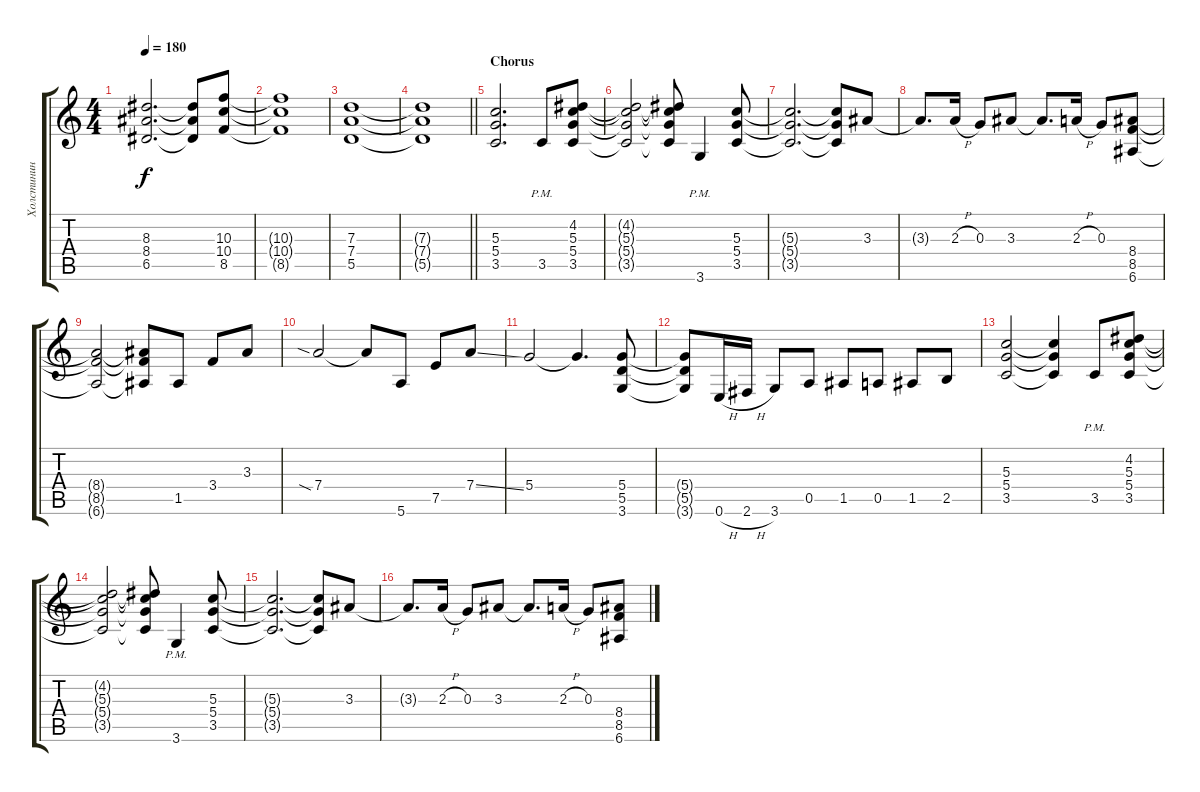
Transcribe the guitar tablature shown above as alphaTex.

\track ("Холстинин" "Холстинин") {instrument distortionguitar}
\staff {score tabs}
\tuning (E4 B3 G3 D3 A2 E2) {hide}
\ts (4 4)
\tempo 180
\clef g2
\ks c
(8.3{t} 8.4{t} 6.5{t}).2{d dy f} (8.3{t} 8.4{t} 6.5{t}).8 (10.3 10.4 8.5).8 |
(10.3{t} 10.4{t} 8.5{t}).1 |
(7.3 7.4 5.5).1 |
\barLineRight lightlight
(7.3{t} 7.4{t} 5.5{t}).1 |
\section ("" "Chorus")
(5.3 5.4 3.5).2{d} 3.5{pm}.8 (4.2 5.3 5.4 3.5).8 |
(4.2{t} 5.3{t} 5.4{t} 3.5{t}).2 (4.2{t} 5.3{t} 5.4{t} 3.5{t}).8 3.6{pm}.4 (5.3 5.4 3.5).8 |
(5.3{t} 5.4{t} 3.5{t}).2{d} (5.3{t} 5.4{t} 3.5{t}).8 3.3.8 |
3.3{t}.8{d} 2.3{h}.16 0.3.8 3.3.8 3.3{t}.8{d} 2.3{h}.16 0.3.8 (8.4 8.5 6.6).8 |
(8.4{t} 8.5{t} 6.6{t}).2 (8.4{t} 8.5{t} 6.6{t}).8 1.5.8 3.4.8 3.3.8 |
7.4{sia}.2 7.4{t}.8 5.6.8 7.5.8 7.4{ss}.8 |
5.4.2 5.4{t}.4{d} (5.4 5.5 3.6).8 |
(5.4{t} 5.5{t} 3.6{t}).8 0.6{h}.16 2.6{h}.16 3.6.8 0.5.8 1.5.8 0.5.8 1.5.8 2.5.8 |
(5.3 5.4 3.5).2 (5.3{t} 5.4{t} 3.5{t}).4 3.5{pm}.8 (4.2 5.3 5.4 3.5).8 |
(4.2{t} 5.3{t} 5.4{t} 3.5{t}).2 (4.2{t} 5.3{t} 5.4{t} 3.5{t}).8 3.6{pm}.4 (5.3 5.4 3.5).8 |
(5.3{t} 5.4{t} 3.5{t}).2{d} (5.3{t} 5.4{t} 3.5{t}).8 3.3.8 |
3.3{t}.8{d} 2.3{h}.16 0.3.8 3.3.8 3.3{t}.8{d} 2.3{h}.16 0.3.8 (8.4 8.5 6.6).8
